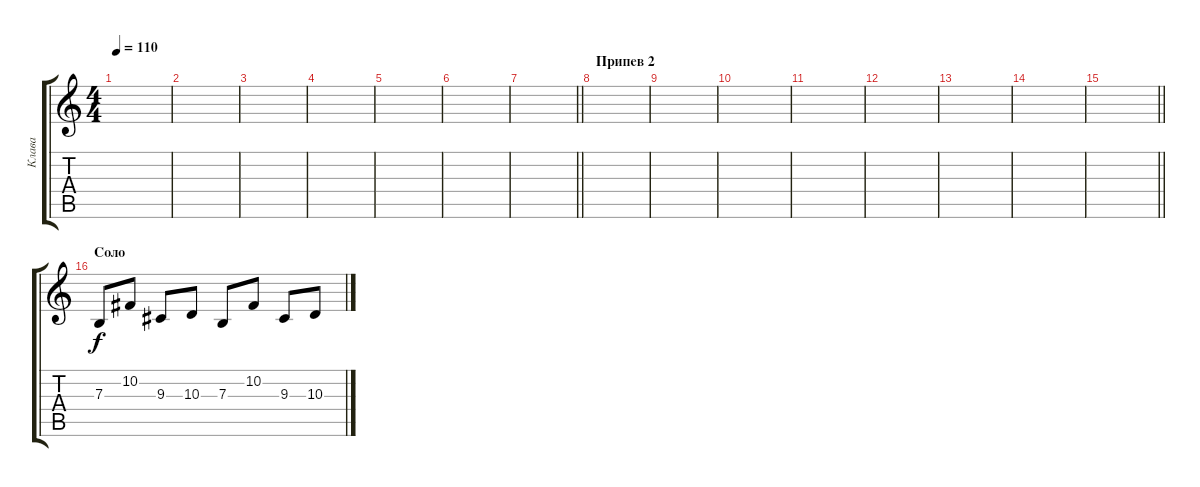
\track ("Клава " "Клава ") {instrument lead5charang}
\staff {score tabs}
\tuning (Db4 Ab3 E3 B2 Gb2 B1) {hide}
\ts (4 4)
\tempo 110
\clef g2
\ks c
|
|
|
|
|
|
\barLineRight lightlight
|
\section ("" "Припев 2")
|
|
|
|
|
|
|
\barLineRight lightlight
|
\section ("" "Соло")
7.3.8 10.2.8 9.3.8 10.3.8 7.3.8 10.2.8 9.3.8 10.3.8
